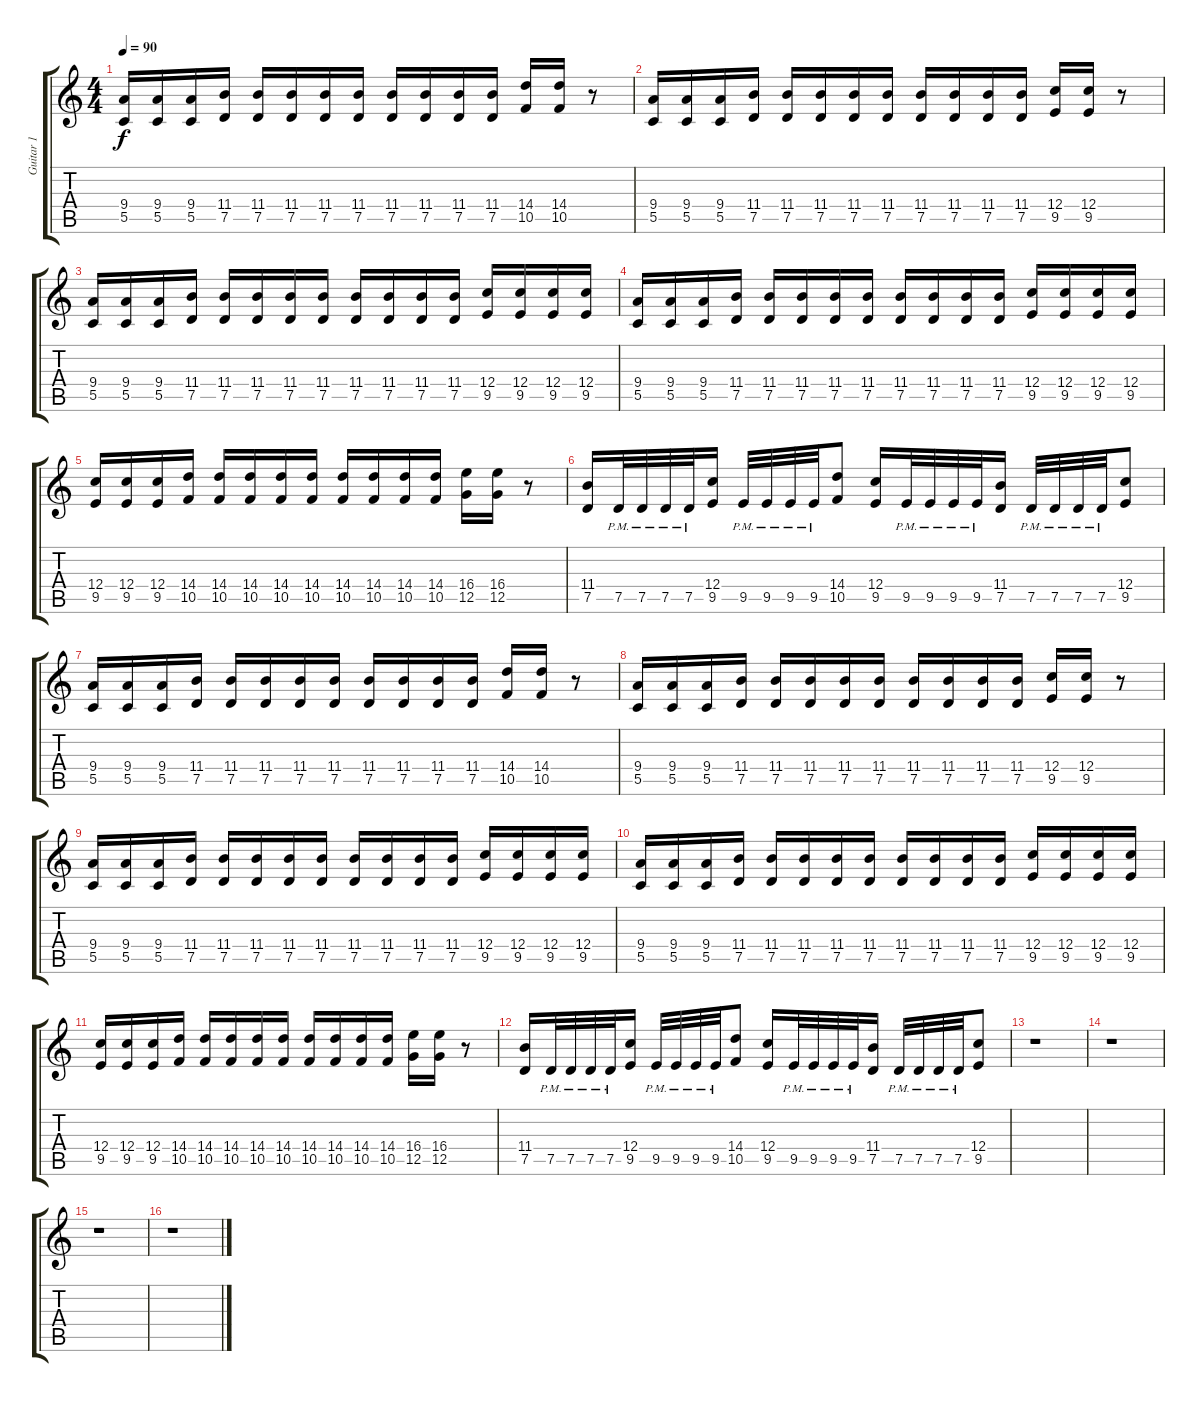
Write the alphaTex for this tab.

\track ("Guitar 1" "Guitar 1") {instrument distortionguitar}
\staff {score tabs}
\tuning (D4 A3 F3 C3 G2 D2) {hide}
\ts (4 4)
\tempo 90
\clef g2
\ks c
(9.4 5.5).16{dy f balance 3} (9.4 5.5).16 (9.4 5.5).16 (11.4 7.5).16 (11.4 7.5).16 (11.4 7.5).16 (11.4 7.5).16 (11.4 7.5).16 (11.4 7.5).16 (11.4 7.5).16 (11.4 7.5).16 (11.4 7.5).16 (14.4 10.5).16 (14.4 10.5).16 r.8 |
(9.4 5.5).16 (9.4 5.5).16 (9.4 5.5).16 (11.4 7.5).16 (11.4 7.5).16 (11.4 7.5).16 (11.4 7.5).16 (11.4 7.5).16 (11.4 7.5).16 (11.4 7.5).16 (11.4 7.5).16 (11.4 7.5).16 (12.4 9.5).16 (12.4 9.5).16 r.8 |
(9.4 5.5).16 (9.4 5.5).16 (9.4 5.5).16 (11.4 7.5).16 (11.4 7.5).16 (11.4 7.5).16 (11.4 7.5).16 (11.4 7.5).16 (11.4 7.5).16 (11.4 7.5).16 (11.4 7.5).16 (11.4 7.5).16 (12.4 9.5).16 (12.4 9.5).16 (12.4 9.5).16 (12.4 9.5).16 |
(9.4 5.5).16 (9.4 5.5).16 (9.4 5.5).16 (11.4 7.5).16 (11.4 7.5).16 (11.4 7.5).16 (11.4 7.5).16 (11.4 7.5).16 (11.4 7.5).16 (11.4 7.5).16 (11.4 7.5).16 (11.4 7.5).16 (12.4 9.5).16 (12.4 9.5).16 (12.4 9.5).16 (12.4 9.5).16 |
(12.4 9.5).16 (12.4 9.5).16 (12.4 9.5).16 (14.4 10.5).16 (14.4 10.5).16 (14.4 10.5).16 (14.4 10.5).16 (14.4 10.5).16 (14.4 10.5).16 (14.4 10.5).16 (14.4 10.5).16 (14.4 10.5).16 (16.4 12.5).16 (16.4 12.5).16 r.8 |
(11.4 7.5).16 7.5{pm}.32 7.5{pm}.32 7.5{pm}.32 7.5{pm}.32 (12.4 9.5).16 9.5{pm}.32 9.5{pm}.32 9.5{pm}.32 9.5{pm}.32 (14.4 10.5).8 (12.4 9.5).16 9.5{pm}.32 9.5{pm}.32 9.5{pm}.32 9.5{pm}.32 (11.4 7.5).16 7.5{pm}.32 7.5{pm}.32 7.5{pm}.32 7.5{pm}.32 (12.4 9.5).8 |
(9.4 5.5).16 (9.4 5.5).16 (9.4 5.5).16 (11.4 7.5).16 (11.4 7.5).16 (11.4 7.5).16 (11.4 7.5).16 (11.4 7.5).16 (11.4 7.5).16 (11.4 7.5).16 (11.4 7.5).16 (11.4 7.5).16 (14.4 10.5).16 (14.4 10.5).16 r.8 |
(9.4 5.5).16 (9.4 5.5).16 (9.4 5.5).16 (11.4 7.5).16 (11.4 7.5).16 (11.4 7.5).16 (11.4 7.5).16 (11.4 7.5).16 (11.4 7.5).16 (11.4 7.5).16 (11.4 7.5).16 (11.4 7.5).16 (12.4 9.5).16 (12.4 9.5).16 r.8 |
(9.4 5.5).16 (9.4 5.5).16 (9.4 5.5).16 (11.4 7.5).16 (11.4 7.5).16 (11.4 7.5).16 (11.4 7.5).16 (11.4 7.5).16 (11.4 7.5).16 (11.4 7.5).16 (11.4 7.5).16 (11.4 7.5).16 (12.4 9.5).16 (12.4 9.5).16 (12.4 9.5).16 (12.4 9.5).16 |
(9.4 5.5).16 (9.4 5.5).16 (9.4 5.5).16 (11.4 7.5).16 (11.4 7.5).16 (11.4 7.5).16 (11.4 7.5).16 (11.4 7.5).16 (11.4 7.5).16 (11.4 7.5).16 (11.4 7.5).16 (11.4 7.5).16 (12.4 9.5).16 (12.4 9.5).16 (12.4 9.5).16 (12.4 9.5).16 |
(12.4 9.5).16 (12.4 9.5).16 (12.4 9.5).16 (14.4 10.5).16 (14.4 10.5).16 (14.4 10.5).16 (14.4 10.5).16 (14.4 10.5).16 (14.4 10.5).16 (14.4 10.5).16 (14.4 10.5).16 (14.4 10.5).16 (16.4 12.5).16 (16.4 12.5).16 r.8 |
(11.4 7.5).16 7.5{pm}.32 7.5{pm}.32 7.5{pm}.32 7.5{pm}.32 (12.4 9.5).16 9.5{pm}.32 9.5{pm}.32 9.5{pm}.32 9.5{pm}.32 (14.4 10.5).8 (12.4 9.5).16 9.5{pm}.32 9.5{pm}.32 9.5{pm}.32 9.5{pm}.32 (11.4 7.5).16 7.5{pm}.32 7.5{pm}.32 7.5{pm}.32 7.5{pm}.32 (12.4 9.5).8 |
r.1 |
r.1 |
r.1 |
r.1
